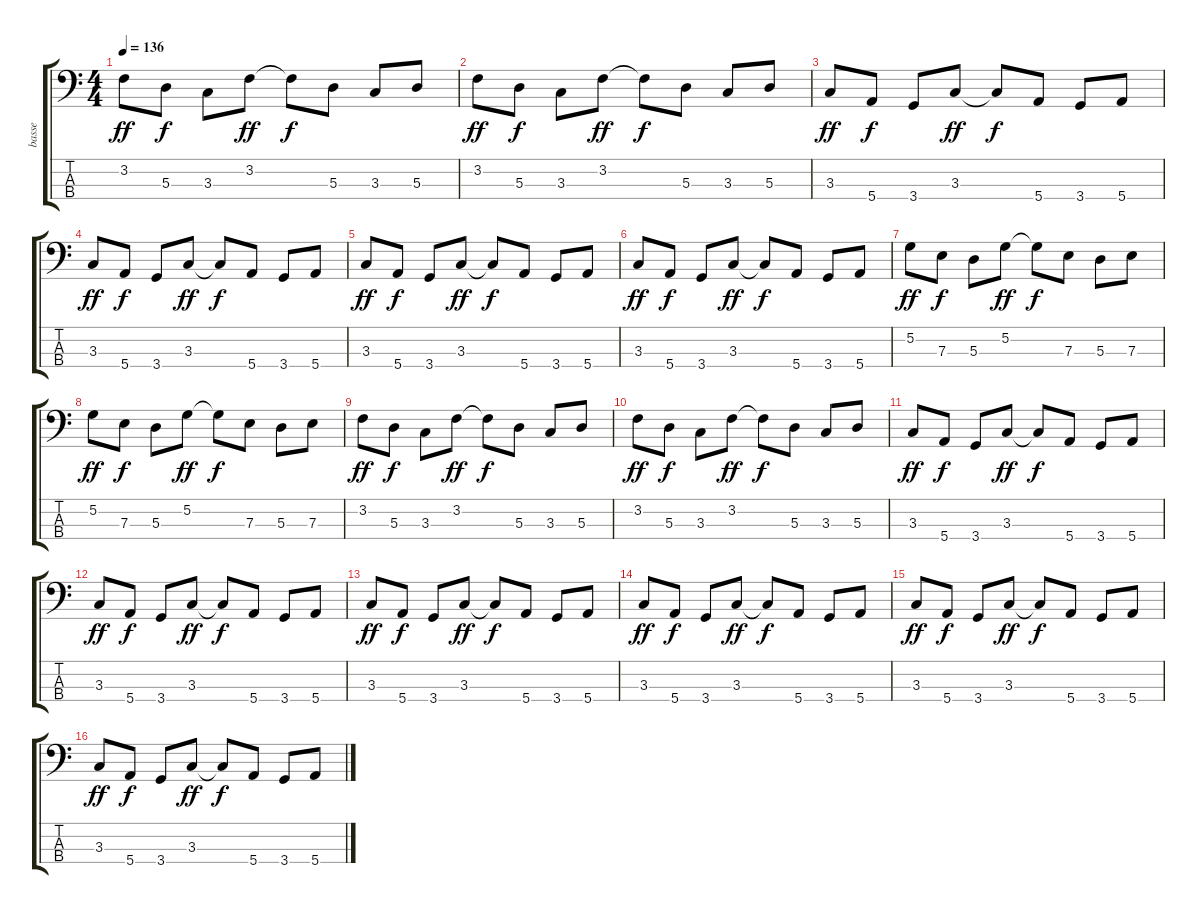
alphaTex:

\track ("basse" "basse") {instrument electricbassfinger}
\staff {score tabs}
\tuning (G2 D2 A1 E1) {hide}
\ts (4 4)
\tempo 136
\clef f4
\ks c
3.2.8{dy ff} 5.3.8{dy f} 3.3.8 3.2.8{dy ff} 3.2{t}.8{dy f} 5.3.8 3.3.8 5.3.8 |
3.2.8{dy ff} 5.3.8{dy f} 3.3.8 3.2.8{dy ff} 3.2{t}.8{dy f} 5.3.8 3.3.8 5.3.8 |
3.3.8{dy ff} 5.4.8{dy f} 3.4.8 3.3.8{dy ff} 3.3{t}.8{dy f} 5.4.8 3.4.8 5.4.8 |
3.3.8{dy ff} 5.4.8{dy f} 3.4.8 3.3.8{dy ff} 3.3{t}.8{dy f} 5.4.8 3.4.8 5.4.8 |
3.3.8{dy ff} 5.4.8{dy f} 3.4.8 3.3.8{dy ff} 3.3{t}.8{dy f} 5.4.8 3.4.8 5.4.8 |
3.3.8{dy ff} 5.4.8{dy f} 3.4.8 3.3.8{dy ff} 3.3{t}.8{dy f} 5.4.8 3.4.8 5.4.8 |
5.2.8{dy ff} 7.3.8{dy f} 5.3.8 5.2.8{dy ff} 5.2{t}.8{dy f} 7.3.8 5.3.8 7.3.8 |
5.2.8{dy ff} 7.3.8{dy f} 5.3.8 5.2.8{dy ff} 5.2{t}.8{dy f} 7.3.8 5.3.8 7.3.8 |
3.2.8{dy ff} 5.3.8{dy f} 3.3.8 3.2.8{dy ff} 3.2{t}.8{dy f} 5.3.8 3.3.8 5.3.8 |
3.2.8{dy ff} 5.3.8{dy f} 3.3.8 3.2.8{dy ff} 3.2{t}.8{dy f} 5.3.8 3.3.8 5.3.8 |
3.3.8{dy ff} 5.4.8{dy f} 3.4.8 3.3.8{dy ff} 3.3{t}.8{dy f} 5.4.8 3.4.8 5.4.8 |
3.3.8{dy ff} 5.4.8{dy f} 3.4.8 3.3.8{dy ff} 3.3{t}.8{dy f} 5.4.8 3.4.8 5.4.8 |
3.3.8{dy ff} 5.4.8{dy f} 3.4.8 3.3.8{dy ff} 3.3{t}.8{dy f} 5.4.8 3.4.8 5.4.8 |
3.3.8{dy ff} 5.4.8{dy f} 3.4.8 3.3.8{dy ff} 3.3{t}.8{dy f} 5.4.8 3.4.8 5.4.8 |
3.3.8{dy ff} 5.4.8{dy f} 3.4.8 3.3.8{dy ff} 3.3{t}.8{dy f} 5.4.8 3.4.8 5.4.8 |
3.3.8{dy ff} 5.4.8{dy f} 3.4.8 3.3.8{dy ff} 3.3{t}.8{dy f} 5.4.8 3.4.8 5.4.8
